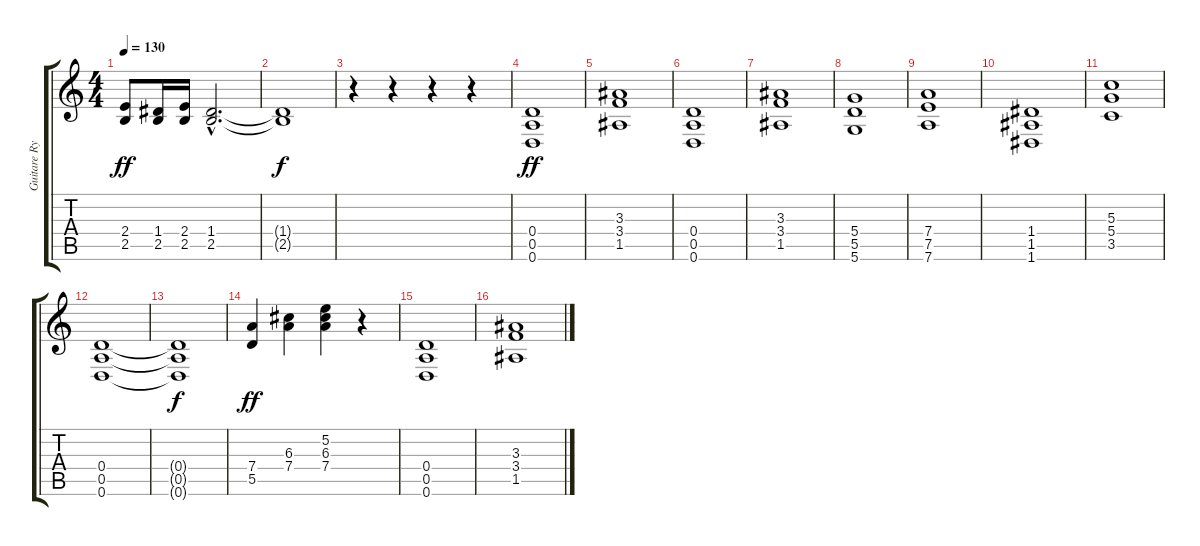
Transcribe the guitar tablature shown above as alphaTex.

\track ("Guitare Rythmique " "Guitare Ry") {instrument distortionguitar}
\staff {score tabs}
\tuning (E4 B3 G3 D3 A2 D2) {hide}
\ts (4 4)
\tempo 130
\clef g2
\ks c
(2.4 2.5).8{dy ff} (1.4 2.5).16 (2.4 2.5).16 (1.4{hac} 2.5{hac}).2{d} |
(1.4{t} 2.5{t}).1{dy f} |
r.4 r.4 r.4 r.4 |
(0.4 0.5 0.6).1{dy ff} |
(3.3 3.4 1.5).1 |
(0.4 0.5 0.6).1 |
(3.3 3.4 1.5).1 |
(5.4 5.5 5.6).1 |
(7.4 7.5 7.6).1 |
(1.4 1.5 1.6).1 |
(5.3 5.4 3.5).1 |
(0.4 0.5 0.6).1 |
(0.4{t} 0.5{t} 0.6{t}).1{dy f} |
(7.4 5.5).4{dy ff} (6.3 7.4).4 (5.2 6.3 7.4).4 r.4 |
(0.4 0.5 0.6).1 |
(3.3 3.4 1.5).1
